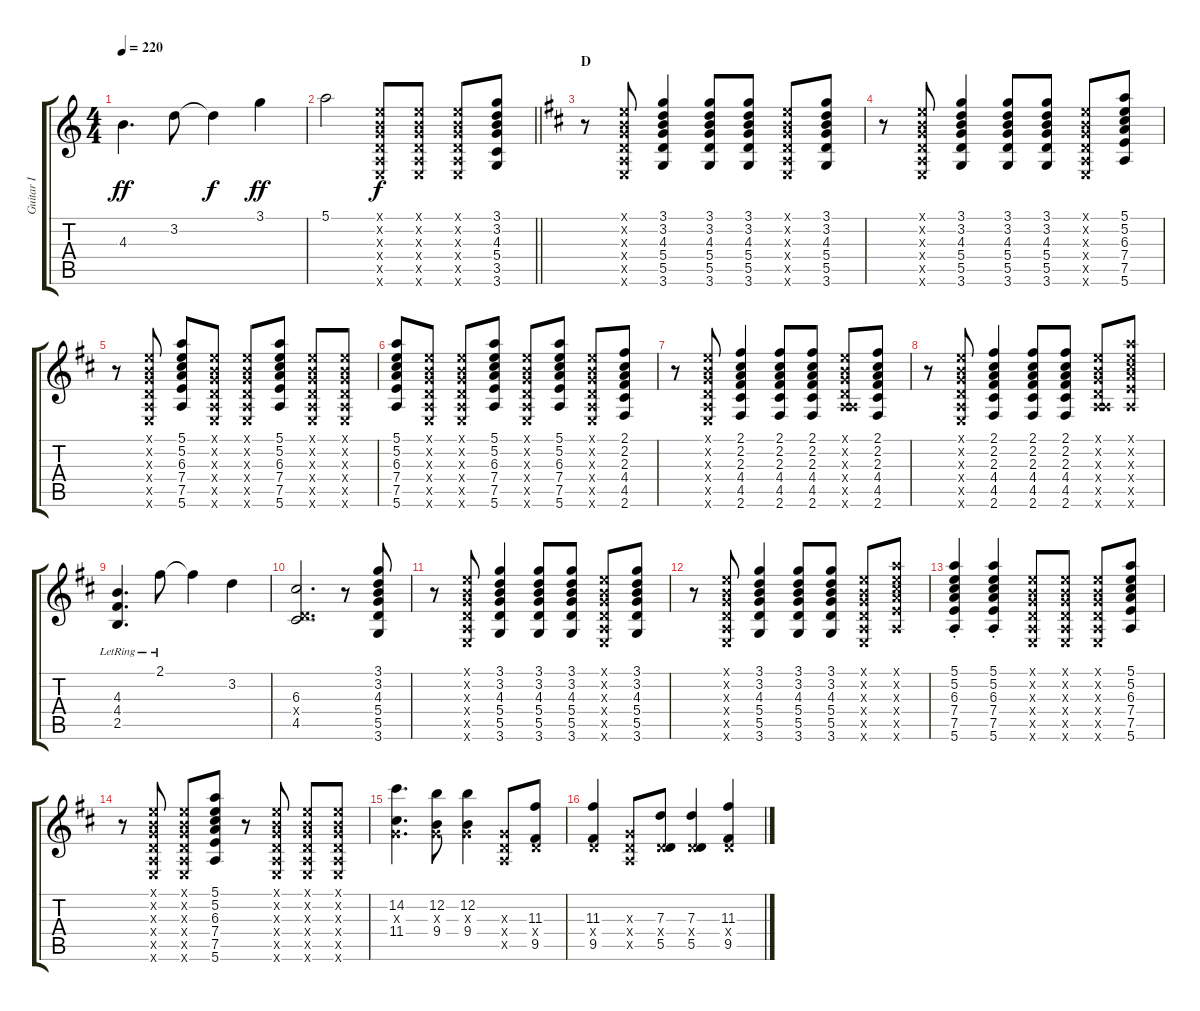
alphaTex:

\track ("Guitar I" "Guitar I") {instrument electricguitarclean}
\staff {score tabs}
\tuning (E4 B3 G3 D3 A2 E2) {hide}
\ts (4 4)
\tempo 220
\clef g2
\ks c
4.3.4{d dy ff} 3.2.8 3.2{t}.4{dy f} 3.1.4{dy ff} |
\barLineRight lightlight
5.1.2 (0.1{x} 0.2{x} 0.3{x} 0.4{x} 0.5{x} 0.6{x}).8{dy f} (0.1{x} 0.2{x} 0.3{x} 0.4{x} 0.5{x} 0.6{x}).8 (0.1{x} 0.2{x} 0.3{x} 0.4{x} 0.5{x} 0.6{x}).8 (3.1 3.2 4.3 5.4 3.5 3.6).8 |
\section ("" "D")
\ks d
r.8 (0.1{x} 0.2{x} 0.3{x} 0.4{x} 0.5{x} 0.6{x}).8 (3.1 3.2 4.3 5.4 5.5 3.6).4 (3.1 3.2 4.3 5.4 5.5 3.6).8 (3.1 3.2 4.3 5.4 5.5 3.6).8 (0.1{x} 0.2{x} 0.3{x} 0.4{x} 0.5{x} 0.6{x}).8 (3.1 3.2 4.3 5.4 5.5 3.6).8 |
r.8 (0.1{x} 0.2{x} 0.3{x} 0.4{x} 0.5{x} 0.6{x}).8 (3.1 3.2 4.3 5.4 5.5 3.6).4 (3.1 3.2 4.3 5.4 5.5 3.6).8 (3.1 3.2 4.3 5.4 5.5 3.6).8 (0.1{x} 0.2{x} 0.3{x} 0.4{x} 0.5{x} 0.6{x}).8 (5.1 5.2 6.3 7.4 7.5 5.6).8 |
r.8 (0.1{x} 0.2{x} 0.3{x} 0.4{x} 0.5{x} 0.6{x}).8 (5.1 5.2 6.3 7.4 7.5 5.6).8 (0.1{x} 0.2{x} 0.3{x} 0.4{x} 0.5{x} 0.6{x}).8 (0.1{x} 0.2{x} 0.3{x} 0.4{x} 0.5{x} 0.6{x}).8 (5.1 5.2 6.3 7.4 7.5 5.6).8 (0.1{x} 0.2{x} 0.3{x} 0.4{x} 0.5{x} 0.6{x}).8 (0.1{x} 0.2{x} 0.3{x} 0.4{x} 0.5{x} 0.6{x}).8 |
(5.1 5.2 6.3 7.4 7.5 5.6).8 (0.1{x} 0.2{x} 0.3{x} 0.4{x} 0.5{x} 0.6{x}).8 (0.1{x} 0.2{x} 0.3{x} 0.4{x} 0.5{x} 0.6{x}).8 (5.1 5.2 6.3 7.4 7.5 5.6).8 (0.1{x} 0.2{x} 0.3{x} 0.4{x} 0.5{x} 0.6{x}).8 (5.1 5.2 6.3 7.4 7.5 5.6).8 (0.1{x} 0.2{x} 0.3{x} 0.4{x} 0.5{x} 0.6{x}).8 (2.1 2.2 2.3 4.4 4.5 2.6).8 |
r.8 (0.1{x} 0.2{x} 0.3{x} 0.4{x} 0.5{x} 0.6{x}).8 (2.1 2.2 2.3 4.4 4.5 2.6).4 (2.1 2.2 2.3 4.4 4.5 2.6).8 (2.1 2.2 2.3 4.4 4.5 2.6).8 (0.1{x} 0.2{x} 0.3{x} 0.4{x} 0.5{x} 5.6{x}).8 (2.1 2.2 2.3 4.4 4.5 2.6).8 |
r.8 (0.1{x} 0.2{x} 0.3{x} 0.4{x} 0.5{x} 0.6{x}).8 (2.1 2.2 2.3 4.4 4.5 2.6).4 (2.1 2.2 2.3 4.4 4.5 2.6).8 (2.1 2.2 2.3 4.4 4.5 2.6).8 (0.1{x} 0.2{x} 0.3{x} 0.4{x} 0.5{x} 5.6{x}).8 (5.1{x} 5.2{x} 6.3{x} 7.4{x} 7.5{x} 5.6{x}).8 |
(4.3{lr} 4.4{lr} 2.5{lr}).4{d} 2.1{lr}.8 2.1{t}.4 3.2.4 |
(6.3 0.4{x} 4.5).2{d} r.8 (3.1 3.2 4.3 5.4 5.5 3.6).8 |
r.8 (0.1{x} 0.2{x} 0.3{x} 0.4{x} 0.5{x} 0.6{x}).8 (3.1 3.2 4.3 5.4 5.5 3.6).4 (3.1 3.2 4.3 5.4 5.5 3.6).8 (3.1 3.2 4.3 5.4 5.5 3.6).8 (0.1{x} 0.2{x} 0.3{x} 0.4{x} 0.5{x} 0.6{x}).8 (3.1 3.2 4.3 5.4 5.5 3.6).8 |
r.8 (0.1{x} 0.2{x} 0.3{x} 0.4{x} 0.5{x} 0.6{x}).8 (3.1 3.2 4.3 5.4 5.5 3.6).4 (3.1 3.2 4.3 5.4 5.5 3.6).8 (3.1 3.2 4.3 5.4 5.5 3.6).8 (0.1{x} 0.2{x} 0.3{x} 0.4{x} 0.5{x} 0.6{x}).8 (5.1{x} 5.2{x} 6.3{x} 7.4{x} 7.5{x} 5.6{x}).8 |
(5.1{st} 5.2{st} 6.3{st} 7.4{st} 7.5{st} 5.6{st}).4 (5.1{st} 5.2{st} 6.3{st} 7.4{st} 7.5{st} 5.6{st}).4 (0.1{x} 0.2{x} 0.3{x} 0.4{x} 0.5{x} 0.6{x}).8 (0.1{x} 0.2{x} 0.3{x} 0.4{x} 0.5{x} 0.6{x}).8 (0.1{x} 0.2{x} 0.3{x} 0.4{x} 0.5{x} 0.6{x}).8 (5.1 5.2 6.3 7.4 7.5 5.6).8 |
r.8 (0.1{x} 0.2{x} 0.3{x} 0.4{x} 0.5{x} 0.6{x}).8 (0.1{x} 0.2{x} 0.3{x} 0.4{x} 0.5{x} 0.6{x}).8 (5.1 5.2 6.3 7.4 7.5 5.6).8 r.8 (0.1{x} 0.2{x} 0.3{x} 0.4{x} 0.5{x} 0.6{x}).8 (0.1{x} 0.2{x} 0.3{x} 0.4{x} 0.5{x} 0.6{x}).8 (0.1{x} 0.2{x} 0.3{x} 0.4{x} 0.5{x} 0.6{x}).8 |
(14.2 0.3{x} 11.4).4{d} (12.2 0.3{x} 9.4).8 (12.2 0.3{x} 9.4).4 (0.3{x} 0.4{x} 0.5{x}).8 (11.3 0.4{x} 9.5).8 |
(11.3 0.4{x} 9.5).4 (0.3{x} 0.4{x} 0.5{x}).8 (7.3 0.4{x} 5.5).8 (7.3 0.4{x} 5.5).4 (11.3 0.4{x} 9.5).4
